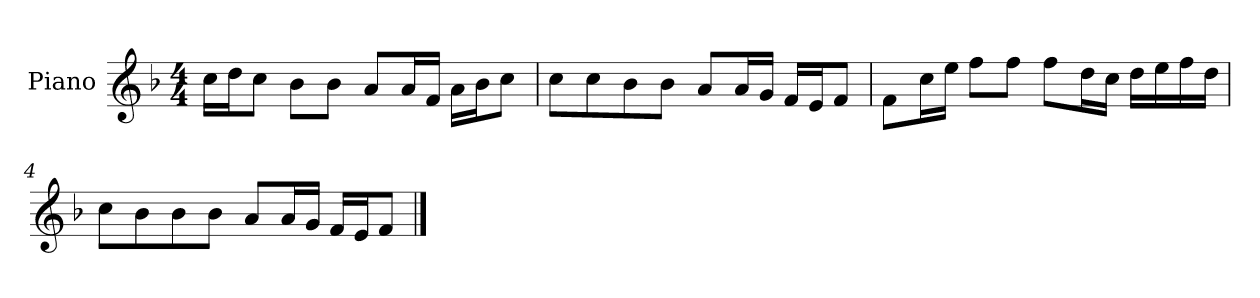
**kern
*part1
*staff1
*I"Piano
*I'P-no
*clefG2
*k[b-]
*M4/4
*MM90
=1
16cc\LL
16dd\J
8cc\J
8b-\L
8b-\J
8a/L
16a/L
16f/JJ
16a\LL
16b-\J
8cc\J
=2
8cc\L
8cc\
8b-\
8b-\J
8a/L
16a/L
16g/JJ
16f/LL
16e/J
8f/J
=3
8f\L
16cc\L
16ee\JJ
8ff\L
8ff\J
8ff\L
16dd\L
16cc\JJ
16dd\LL
16ee\
16ff\
16dd\JJ
!!LO:LB:g=z
=4
8cc\L
8b-\
8b-\
8b-\J
8a/L
16a/L
16g/JJ
16f/LL
16e/J
8f/J
==
*-
